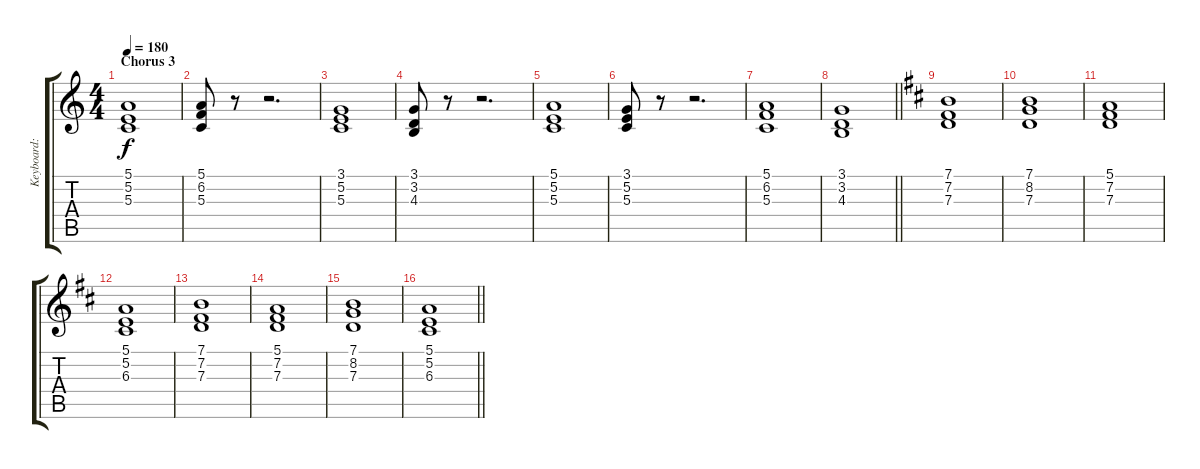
\track ("Keyboard: Juha Mäenpää" "Keyboard: ") {instrument stringensemble1}
\staff {score tabs}
\tuning (E4 B3 G3 D3 A2 E2) {hide}
\ts (4 4)
\section ("" "Chorus 3")
\tempo 180
\clef g2
\ks aminor
(5.1 5.2 5.3).1{dy f} |
(5.1 6.2 5.3).8 r.8 r.2{d} |
(3.1 5.2 5.3).1 |
(3.1 3.2 4.3).8 r.8 r.2{d} |
(5.1 5.2 5.3).1 |
(3.1 5.2 5.3).8 r.8 r.2{d} |
(5.1 6.2 5.3).1 |
\barLineRight lightlight
(3.1 3.2 4.3).1 |
\section ("" "")
\ks bminor
(7.1 7.2 7.3).1 |
(7.1 8.2 7.3).1 |
(5.1 7.2 7.3).1 |
(5.1 5.2 6.3).1 |
(7.1 7.2 7.3).1 |
(5.1 7.2 7.3).1 |
(7.1 8.2 7.3).1 |
\barLineRight lightlight
(5.1 5.2 6.3).1
